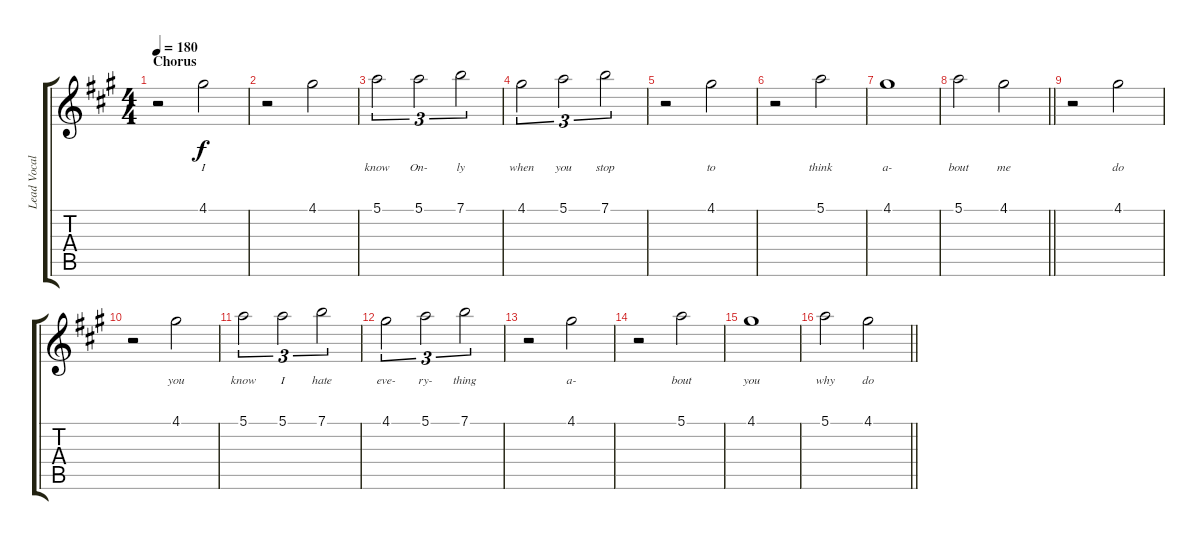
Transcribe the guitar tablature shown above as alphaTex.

\track ("Lead Vocal (Adam Gontier)" "Lead Vocal") {instrument acousticguitarsteel}
\staff {score tabs}
\tuning (E4 B2 G3 D3 A2 E2) {hide}
\ts (4 4)
\section ("" "Chorus")
\tempo 180
\clef g2
\ks f#minor
r.2{dy f instrument distortionguitar} 4.1.2{lyrics (0 "I") lyrics (1 "") lyrics (2 "") lyrics (3 "") lyrics (4 "")} |
r.2 4.1.2{lyrics (0 "") lyrics (1 "") lyrics (2 "") lyrics (3 "") lyrics (4 "")} |
5.1.2{tu (3 2) lyrics (0 "know") lyrics (1 "") lyrics (2 "") lyrics (3 "") lyrics (4 "")} 5.1.2{tu (3 2) lyrics (0 "On-") lyrics (1 "") lyrics (2 "") lyrics (3 "") lyrics (4 "")} 7.1.2{tu (3 2) lyrics (0 "ly") lyrics (1 "") lyrics (2 "") lyrics (3 "") lyrics (4 "")} |
4.1.2{tu (3 2) lyrics (0 "when") lyrics (1 "") lyrics (2 "") lyrics (3 "") lyrics (4 "")} 5.1.2{tu (3 2) lyrics (0 "you") lyrics (1 "") lyrics (2 "") lyrics (3 "") lyrics (4 "")} 7.1.2{tu (3 2) lyrics (0 "stop") lyrics (1 "") lyrics (2 "") lyrics (3 "") lyrics (4 "")} |
r.2 4.1.2{lyrics (0 "to") lyrics (1 "") lyrics (2 "") lyrics (3 "") lyrics (4 "")} |
r.2 5.1.2{lyrics (0 "think") lyrics (1 "") lyrics (2 "") lyrics (3 "") lyrics (4 "")} |
4.1.1{lyrics (0 "a-") lyrics (1 "") lyrics (2 "") lyrics (3 "") lyrics (4 "")} |
\barLineRight lightlight
5.1.2{lyrics (0 "bout") lyrics (1 "") lyrics (2 "") lyrics (3 "") lyrics (4 "")} 4.1.2{lyrics (0 "me") lyrics (1 "") lyrics (2 "") lyrics (3 "") lyrics (4 "")} |
r.2 4.1.2{lyrics (0 "do") lyrics (1 "") lyrics (2 "") lyrics (3 "") lyrics (4 "")} |
r.2 4.1.2{lyrics (0 "you") lyrics (1 "") lyrics (2 "") lyrics (3 "") lyrics (4 "")} |
5.1.2{tu (3 2) lyrics (0 "know") lyrics (1 "") lyrics (2 "") lyrics (3 "") lyrics (4 "")} 5.1.2{tu (3 2) lyrics (0 "I") lyrics (1 "") lyrics (2 "") lyrics (3 "") lyrics (4 "")} 7.1.2{tu (3 2) lyrics (0 "hate") lyrics (1 "") lyrics (2 "") lyrics (3 "") lyrics (4 "")} |
4.1.2{tu (3 2) lyrics (0 "eve-") lyrics (1 "") lyrics (2 "") lyrics (3 "") lyrics (4 "")} 5.1.2{tu (3 2) lyrics (0 "ry-") lyrics (1 "") lyrics (2 "") lyrics (3 "") lyrics (4 "")} 7.1.2{tu (3 2) lyrics (0 "thing") lyrics (1 "") lyrics (2 "") lyrics (3 "") lyrics (4 "")} |
r.2 4.1.2{lyrics (0 "a-") lyrics (1 "") lyrics (2 "") lyrics (3 "") lyrics (4 "")} |
r.2 5.1.2{lyrics (0 "bout") lyrics (1 "") lyrics (2 "") lyrics (3 "") lyrics (4 "")} |
4.1.1{lyrics (0 "you") lyrics (1 "") lyrics (2 "") lyrics (3 "") lyrics (4 "")} |
\barLineRight lightlight
5.1.2{lyrics (0 "why") lyrics (1 "") lyrics (2 "") lyrics (3 "") lyrics (4 "")} 4.1.2{lyrics (0 "do") lyrics (1 "") lyrics (2 "") lyrics (3 "") lyrics (4 "")}
